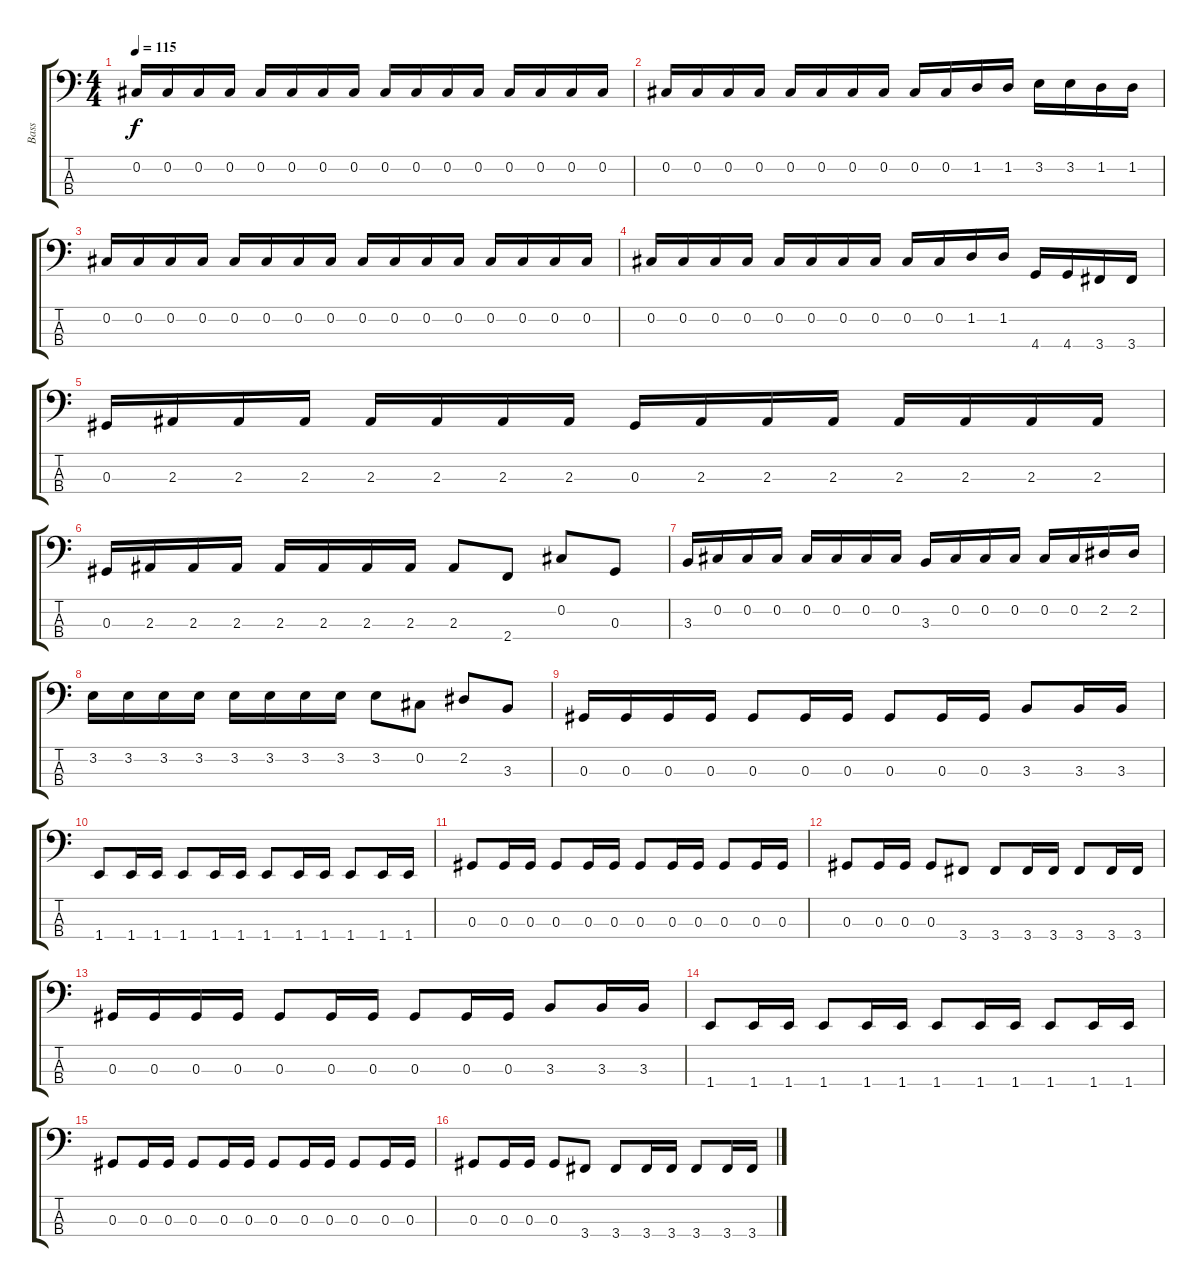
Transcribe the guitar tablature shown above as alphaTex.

\track ("Bass" "Bass") {instrument electricbasspick}
\staff {score tabs}
\tuning (Gb2 Db2 Ab1 Eb1) {hide}
\ts (4 4)
\tempo 115
\clef f4
\ks c
0.2.16{dy f} 0.2.16 0.2.16 0.2.16 0.2.16 0.2.16 0.2.16 0.2.16 0.2.16 0.2.16 0.2.16 0.2.16 0.2.16 0.2.16 0.2.16 0.2.16 |
0.2.16 0.2.16 0.2.16 0.2.16 0.2.16 0.2.16 0.2.16 0.2.16 0.2.16 0.2.16 1.2.16 1.2.16 3.2.16 3.2.16 1.2.16 1.2.16 |
0.2.16 0.2.16 0.2.16 0.2.16 0.2.16 0.2.16 0.2.16 0.2.16 0.2.16 0.2.16 0.2.16 0.2.16 0.2.16 0.2.16 0.2.16 0.2.16 |
0.2.16 0.2.16 0.2.16 0.2.16 0.2.16 0.2.16 0.2.16 0.2.16 0.2.16 0.2.16 1.2.16 1.2.16 4.4.16 4.4.16 3.4.16 3.4.16 |
0.3.16 2.3.16 2.3.16 2.3.16 2.3.16 2.3.16 2.3.16 2.3.16 0.3.16 2.3.16 2.3.16 2.3.16 2.3.16 2.3.16 2.3.16 2.3.16 |
0.3.16 2.3.16 2.3.16 2.3.16 2.3.16 2.3.16 2.3.16 2.3.16 2.3.8 2.4.8 0.2.8 0.3.8 |
3.3.16 0.2.16 0.2.16 0.2.16 0.2.16 0.2.16 0.2.16 0.2.16 3.3.16 0.2.16 0.2.16 0.2.16 0.2.16 0.2.16 2.2.16 2.2.16 |
3.2.16 3.2.16 3.2.16 3.2.16 3.2.16 3.2.16 3.2.16 3.2.16 3.2.8 0.2.8 2.2.8 3.3.8 |
0.3.16 0.3.16 0.3.16 0.3.16 0.3.8 0.3.16 0.3.16 0.3.8 0.3.16 0.3.16 3.3.8 3.3.16 3.3.16 |
1.4.8 1.4.16 1.4.16 1.4.8 1.4.16 1.4.16 1.4.8 1.4.16 1.4.16 1.4.8 1.4.16 1.4.16 |
0.3.8 0.3.16 0.3.16 0.3.8 0.3.16 0.3.16 0.3.8 0.3.16 0.3.16 0.3.8 0.3.16 0.3.16 |
0.3.8 0.3.16 0.3.16 0.3.8 3.4.8 3.4.8 3.4.16 3.4.16 3.4.8 3.4.16 3.4.16 |
0.3.16 0.3.16 0.3.16 0.3.16 0.3.8 0.3.16 0.3.16 0.3.8 0.3.16 0.3.16 3.3.8 3.3.16 3.3.16 |
1.4.8 1.4.16 1.4.16 1.4.8 1.4.16 1.4.16 1.4.8 1.4.16 1.4.16 1.4.8 1.4.16 1.4.16 |
0.3.8 0.3.16 0.3.16 0.3.8 0.3.16 0.3.16 0.3.8 0.3.16 0.3.16 0.3.8 0.3.16 0.3.16 |
0.3.8 0.3.16 0.3.16 0.3.8 3.4.8 3.4.8 3.4.16 3.4.16 3.4.8 3.4.16 3.4.16
